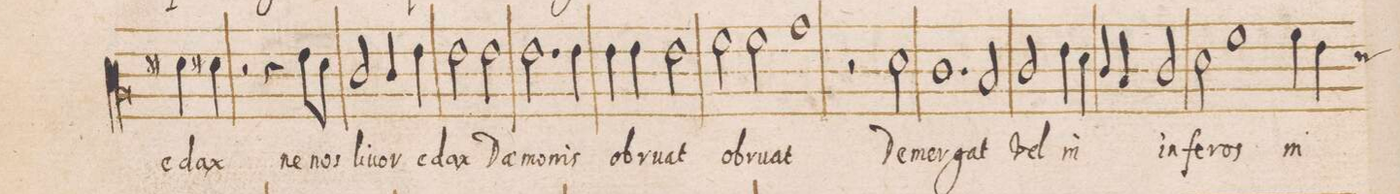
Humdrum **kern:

**kern	**text
*I"DISCANTVS	*
*clefC2	*
*k[]	*
*met(C|)	*
*M2/1	*
4f#X\	e-
4f#X\	-dax
=24-	=24-
2r	.
4r	.
8g\L	ne
8fny\J	nos
2e/	li-
4e/	-vor
4g\	e-
=25-	=25-
2g\	-dax
2g\	Dae-
2.g\	-mi-
4g\	-nis
=26-	=26-
4g\	o-
4g\	-bru-
2g\	-at
2a\	o-
2a\	-bru-
=27-	=27-
1b	-at
2r	.
2fny\	De-
=28-	=28-
1.e	-mer-
2d/	-gat
=29-	=29-
2e/	vel
4g\	in
4fny\	.
4e/	.
4d/	.
2e/	in-
=30-	=30-
2fny\	-fe-
1a	-ros
4a\	in
*custos:f	*
4g\	.
=31-	=31-
*-	*-
